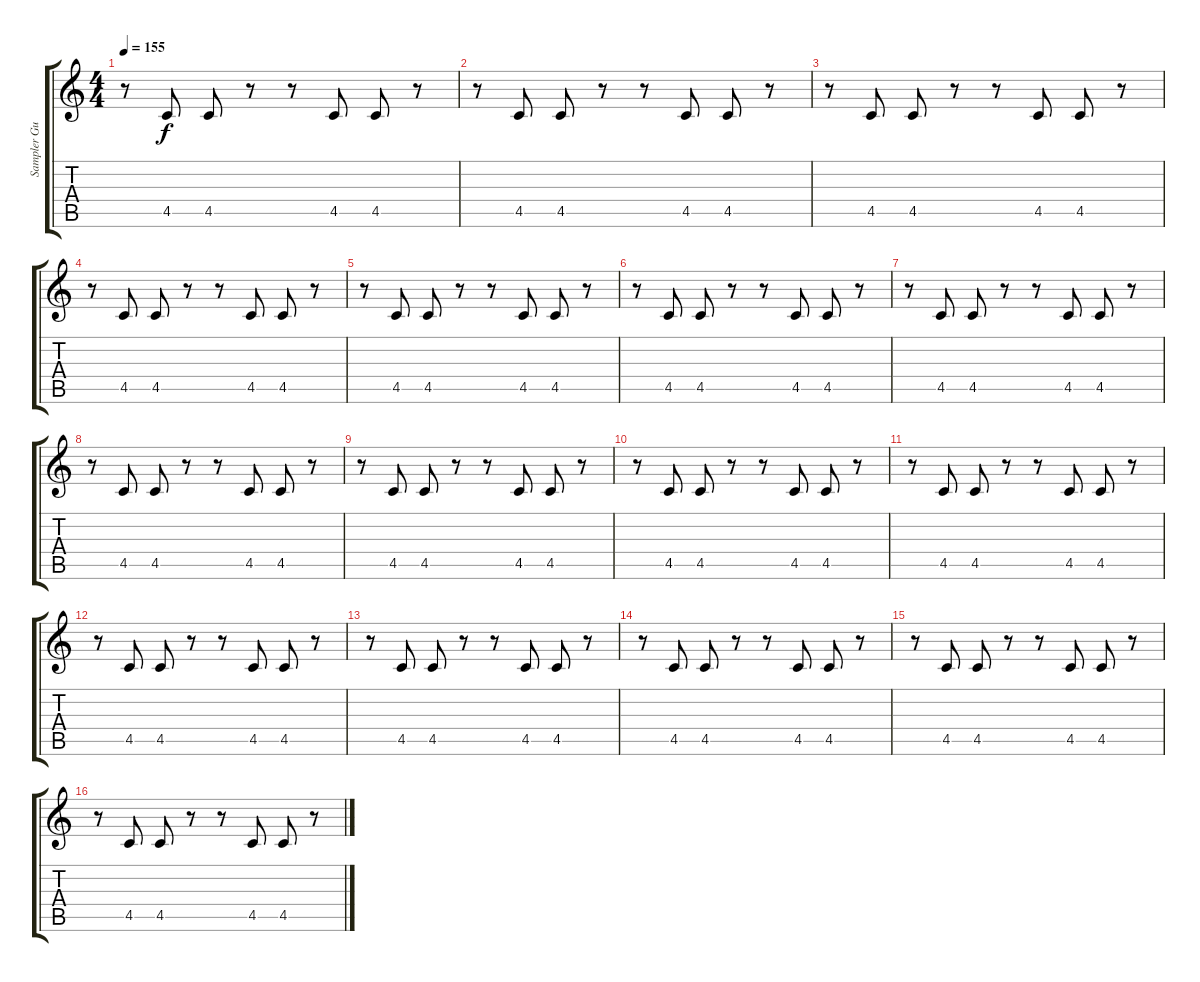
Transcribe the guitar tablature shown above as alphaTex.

\track ("Sampler Guitar" "Sampler Gu") {instrument overdrivenguitar}
\staff {score tabs}
\tuning (Eb4 Bb3 Gb3 Db3 Ab2 Eb2) {hide}
\ts (4 4)
\tempo 155
\clef g2
\ks c
r.8{dy f} 4.5.8 4.5.8 r.8 r.8 4.5.8 4.5.8 r.8 |
r.8 4.5.8 4.5.8 r.8 r.8 4.5.8 4.5.8 r.8 |
r.8 4.5.8 4.5.8 r.8 r.8 4.5.8 4.5.8 r.8 |
r.8 4.5.8 4.5.8 r.8 r.8 4.5.8 4.5.8 r.8 |
r.8 4.5.8 4.5.8 r.8 r.8 4.5.8 4.5.8 r.8 |
r.8 4.5.8 4.5.8 r.8 r.8 4.5.8 4.5.8 r.8 |
r.8 4.5.8 4.5.8 r.8 r.8 4.5.8 4.5.8 r.8 |
r.8 4.5.8 4.5.8 r.8 r.8 4.5.8 4.5.8 r.8 |
r.8 4.5.8 4.5.8 r.8 r.8 4.5.8 4.5.8 r.8 |
r.8{volume 8} 4.5.8 4.5.8 r.8 r.8 4.5.8 4.5.8 r.8 |
r.8 4.5.8 4.5.8 r.8 r.8 4.5.8 4.5.8 r.8 |
r.8 4.5.8 4.5.8 r.8 r.8 4.5.8 4.5.8 r.8 |
r.8 4.5.8 4.5.8 r.8 r.8 4.5.8 4.5.8 r.8 |
r.8 4.5.8 4.5.8 r.8 r.8 4.5.8 4.5.8 r.8 |
r.8 4.5.8 4.5.8 r.8 r.8 4.5.8 4.5.8 r.8 |
r.8 4.5.8 4.5.8 r.8 r.8 4.5.8 4.5.8 r.8
